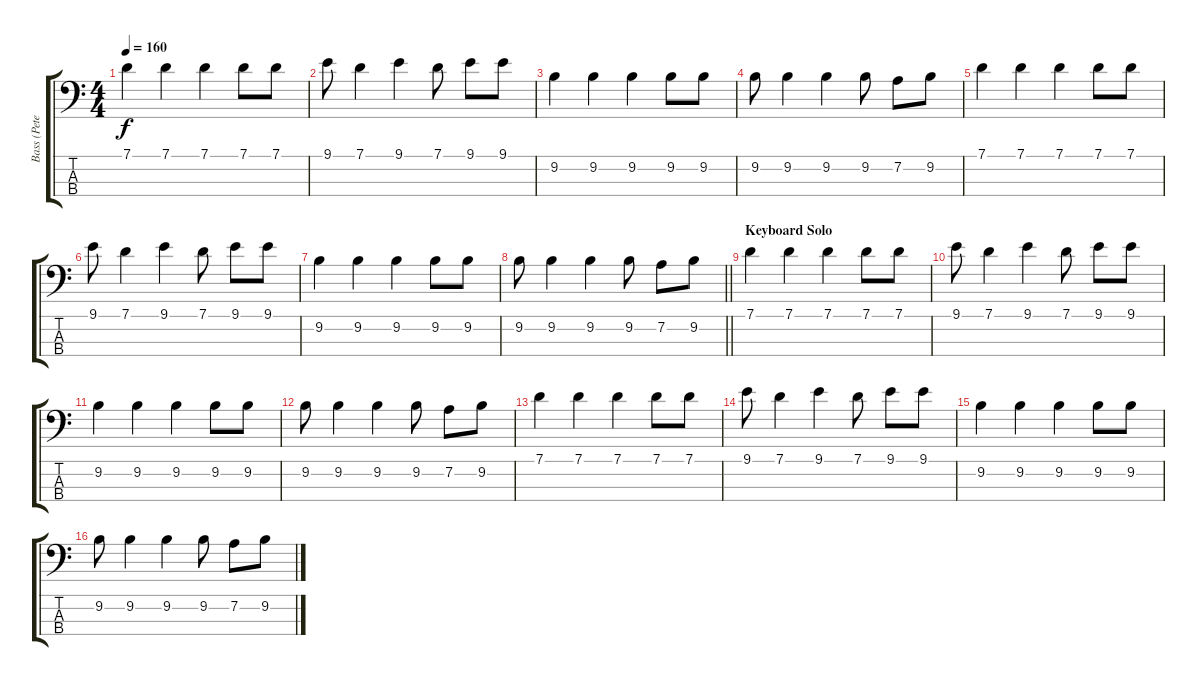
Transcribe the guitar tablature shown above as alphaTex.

\track ("Bass (Peter Hook)" "Bass (Pete") {instrument electricbasspick}
\staff {score tabs}
\tuning (G2 D2 A1 E1) {hide}
\ts (4 4)
\tempo 160
\clef f4
\ks c
7.1.4{dy f} 7.1.4 7.1.4 7.1.8 7.1.8 |
9.1.8 7.1.4 9.1.4 7.1.8 9.1.8 9.1.8 |
9.2.4 9.2.4 9.2.4 9.2.8 9.2.8 |
9.2.8 9.2.4 9.2.4 9.2.8 7.2.8 9.2.8 |
7.1.4 7.1.4 7.1.4 7.1.8 7.1.8 |
9.1.8 7.1.4 9.1.4 7.1.8 9.1.8 9.1.8 |
9.2.4 9.2.4 9.2.4 9.2.8 9.2.8 |
\barLineRight lightlight
9.2.8 9.2.4 9.2.4 9.2.8 7.2.8 9.2.8 |
\section ("" "Keyboard Solo")
7.1.4 7.1.4 7.1.4 7.1.8 7.1.8 |
9.1.8 7.1.4 9.1.4 7.1.8 9.1.8 9.1.8 |
9.2.4 9.2.4 9.2.4 9.2.8 9.2.8 |
9.2.8 9.2.4 9.2.4 9.2.8 7.2.8 9.2.8 |
7.1.4 7.1.4 7.1.4 7.1.8 7.1.8 |
9.1.8 7.1.4 9.1.4 7.1.8 9.1.8 9.1.8 |
9.2.4 9.2.4 9.2.4 9.2.8 9.2.8 |
9.2.8 9.2.4 9.2.4 9.2.8 7.2.8 9.2.8
